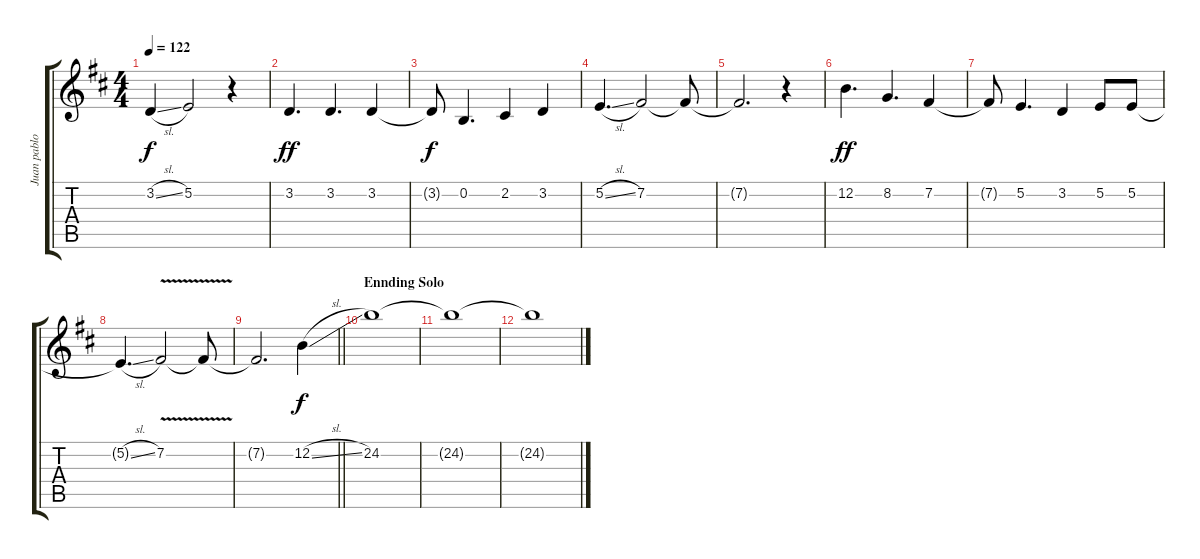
\track ("Juan pablo Giron" "Juan pablo") {instrument tenorsax}
\staff {score tabs}
\tuning (E4 B3 G3 D3 A2 E2) {hide}
\ts (4 4)
\tempo 122
\clef g2
\ks d
3.2{sl t}.4{dy f} 5.2.2 r.4 |
3.2.4{d dy ff} 3.2.4{d} 3.2.4 |
3.2{t}.8{dy f} 0.2.4{d} 2.2.4 3.2.4 |
5.2{sl}.4{d} 7.2.2 7.2{t}.8 |
7.2{t}.2{d} r.4 |
12.2.4{d dy ff} 8.2.4{d} 7.2.4 |
7.2{t}.8 5.2.4{d} 3.2.4 5.2.8 5.2.8 |
5.2{sl t}.4{d} 7.2{v}.2 7.2{t}.8 |
\barLineRight lightlight
7.2{t}.2{d} 12.2{sl}.4{dy f} |
\section ("" "Ennding Solo")
24.2.1{volume 0} |
24.2{t}.1 |
24.2{t}.1
